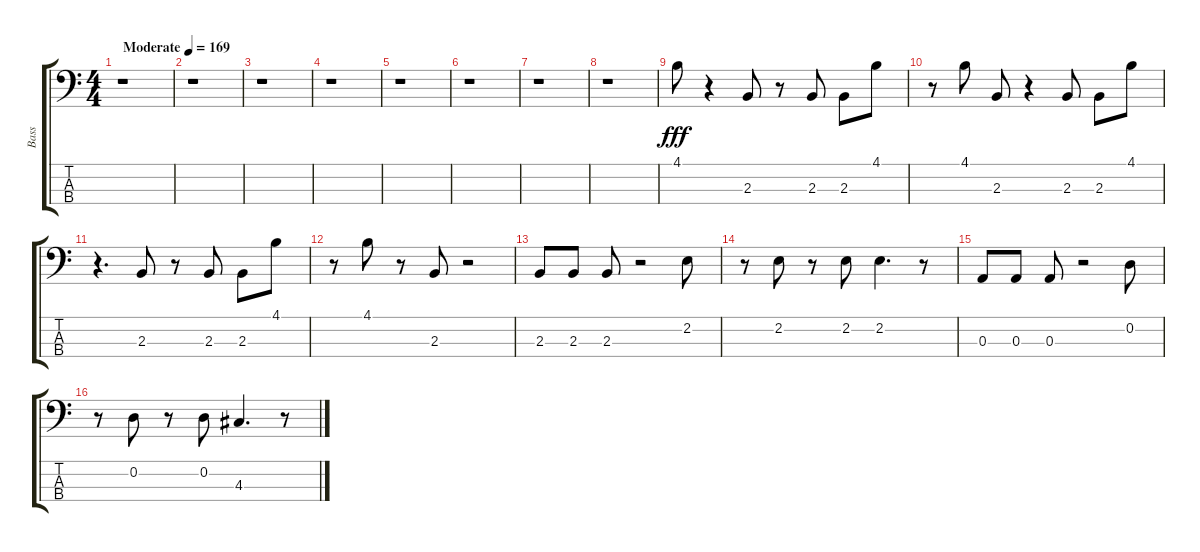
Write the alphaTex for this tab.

\track ("Bass" "Bass") {instrument slapbass1}
\staff {score tabs}
\tuning (G2 D2 A1 E1) {hide}
\ts (4 4)
\tempo (169 "Moderate")
\clef f4
\ks c
r.1{dy fff instrument slapbass1} |
r.1 |
r.1 |
r.1 |
r.1 |
r.1 |
r.1 |
r.1 |
4.1.8 r.4 2.3.8 r.8 2.3.8 2.3.8 4.1.8 |
r.8 4.1.8 2.3.8 r.4 2.3.8 2.3.8 4.1.8 |
r.4{d} 2.3.8 r.8 2.3.8 2.3.8 4.1.8 |
r.8 4.1.8 r.8 2.3.8 r.2 |
2.3.8 2.3.8 2.3.8 r.2 2.2.8 |
r.8 2.2.8 r.8 2.2.8 2.2.4{d} r.8 |
0.3.8 0.3.8 0.3.8 r.2 0.2.8 |
r.8 0.2.8 r.8 0.2.8 4.3.4{d} r.8
